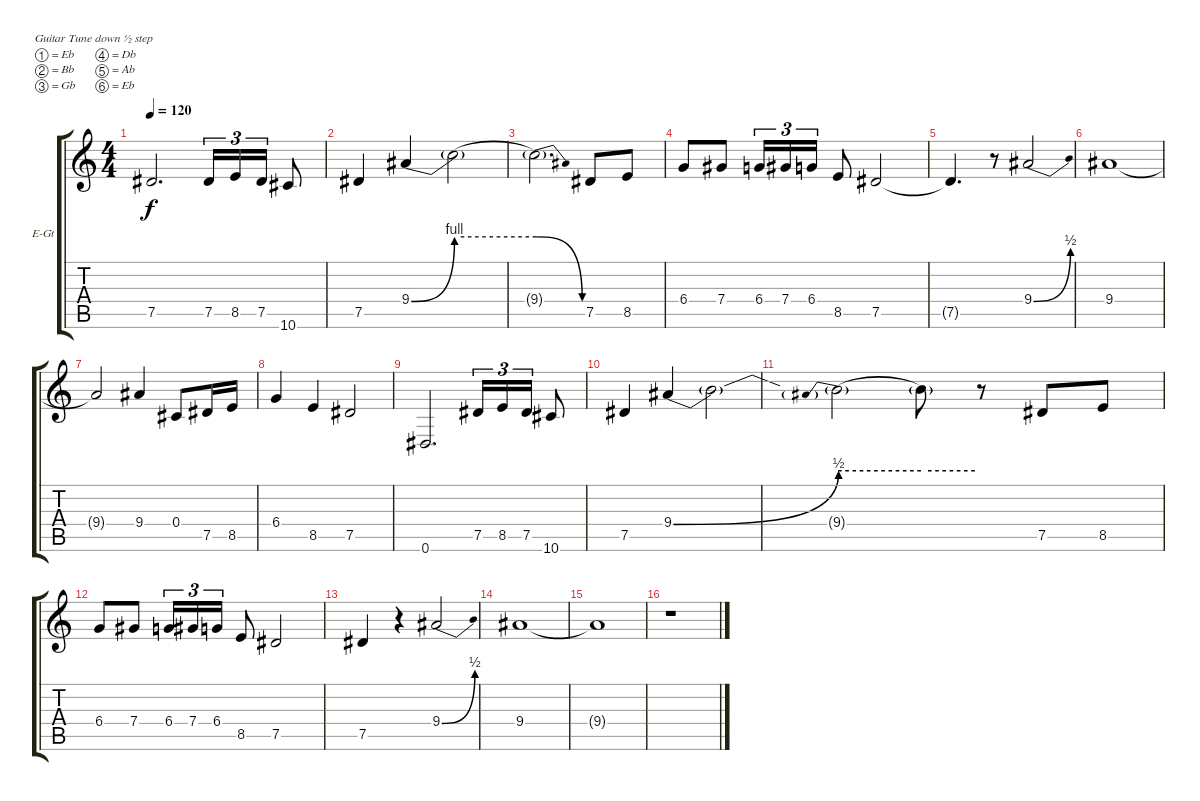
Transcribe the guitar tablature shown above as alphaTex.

\bracketExtendMode groupsimilarinstruments
\firstSystemTrackNameOrientation horizontal
\otherSystemsTrackNameOrientation horizontal
\track ("Malmsteen guit.4" "E-Gt") {instrument distortionguitar}
\staff {score tabs}
\tuning (Eb4 Bb3 Gb3 Db3 Ab2 Eb2)
\ts (4 4)
\tempo 120
\clef g2
\ks c
7.5.2{d dy f} 7.5.16{tu (3 2)} 8.5.16{tu (3 2)} 7.5.16{tu (3 2)} 10.6.8 |
7.5.4 9.4{be (bend 0 0 60 4)}.4 9.4{be (hold 0 4 60 4) t}.2 |
9.4{be (release 0 4 60 0) t}.2{d} 7.5.8 8.5.8 |
6.4.8 7.4.8 6.4.16{tu (3 2)} 7.4.16{tu (3 2)} 6.4.16{tu (3 2)} 8.5.8 7.5.2 |
7.5{t}.4{d} r.8 9.4{be (bend 0 0 60 2)}.2 |
9.4.1 |
9.4{t}.2 9.4.4 0.4.8 7.5.16 8.5.16 |
6.4.4 8.5.4 7.5.2 |
0.6.2{d} 7.5.16{tu (3 2)} 8.5.16{tu (3 2)} 7.5.16{tu (3 2)} 10.6.8 |
7.5.4 9.4{be (bend 0 0 60 2)}.4 9.4{t}.2 |
9.4{be (prebend 0 2 60 2) t}.2 9.4{be (hold 0 2 60 2) t}.8 r.8 7.5.8 8.5.8 |
6.4.8 7.4.8 6.4.16{tu (3 2)} 7.4.16{tu (3 2)} 6.4.16{tu (3 2)} 8.5.8 7.5.2 |
7.5.4 r.4 9.4{be (bend 0 0 60 2)}.2 |
9.4.1 |
9.4{t}.1 |
r.1
